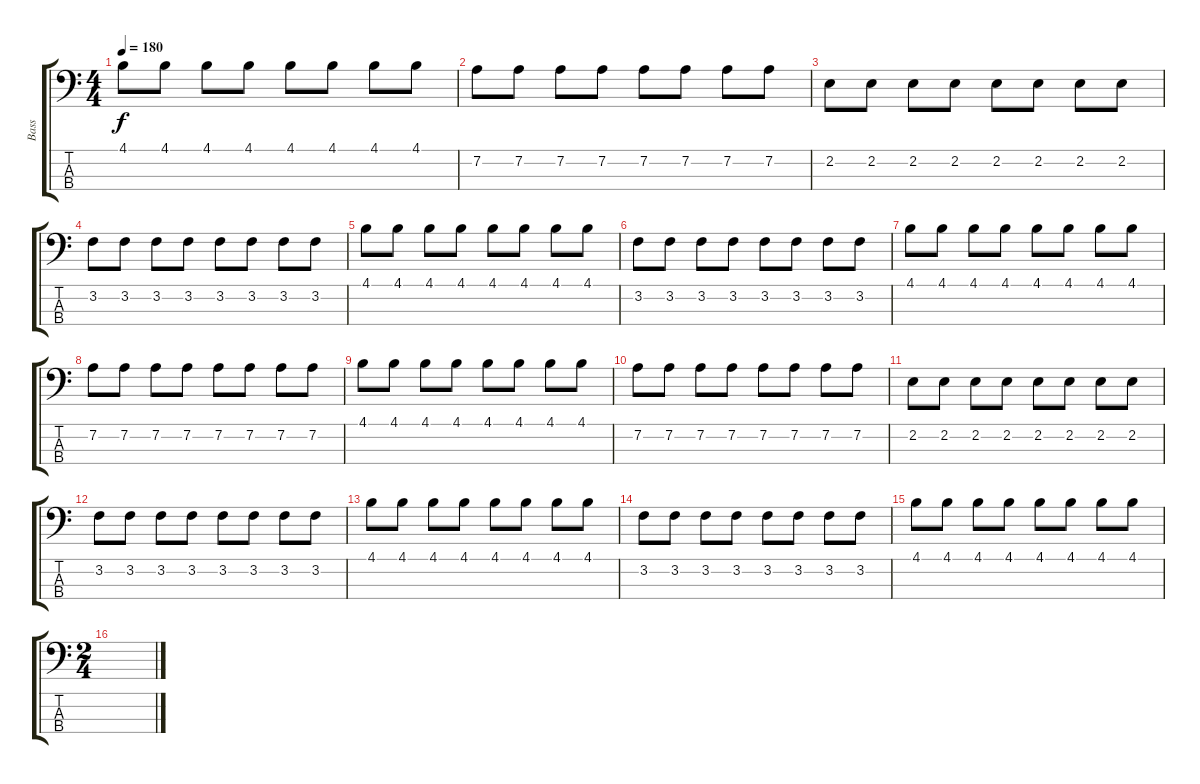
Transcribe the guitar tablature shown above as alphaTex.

\track ("Bass" "Bass") {instrument electricbassfinger}
\staff {score tabs}
\tuning (G2 D2 A1 E1) {hide}
\ts (4 4)
\tempo 180
\clef f4
\ks c
4.1.8{dy f} 4.1.8 4.1.8 4.1.8 4.1.8 4.1.8 4.1.8 4.1.8 |
7.2.8 7.2.8 7.2.8 7.2.8 7.2.8 7.2.8 7.2.8 7.2.8 |
2.2.8 2.2.8 2.2.8 2.2.8 2.2.8 2.2.8 2.2.8 2.2.8 |
3.2.8 3.2.8 3.2.8 3.2.8 3.2.8 3.2.8 3.2.8 3.2.8 |
4.1.8 4.1.8 4.1.8 4.1.8 4.1.8 4.1.8 4.1.8 4.1.8 |
3.2.8 3.2.8 3.2.8 3.2.8 3.2.8 3.2.8 3.2.8 3.2.8 |
4.1.8 4.1.8 4.1.8 4.1.8 4.1.8 4.1.8 4.1.8 4.1.8 |
7.2.8 7.2.8 7.2.8 7.2.8 7.2.8 7.2.8 7.2.8 7.2.8 |
4.1.8 4.1.8 4.1.8 4.1.8 4.1.8 4.1.8 4.1.8 4.1.8 |
7.2.8 7.2.8 7.2.8 7.2.8 7.2.8 7.2.8 7.2.8 7.2.8 |
2.2.8 2.2.8 2.2.8 2.2.8 2.2.8 2.2.8 2.2.8 2.2.8 |
3.2.8 3.2.8 3.2.8 3.2.8 3.2.8 3.2.8 3.2.8 3.2.8 |
4.1.8 4.1.8 4.1.8 4.1.8 4.1.8 4.1.8 4.1.8 4.1.8 |
3.2.8 3.2.8 3.2.8 3.2.8 3.2.8 3.2.8 3.2.8 3.2.8 |
4.1.8 4.1.8 4.1.8 4.1.8 4.1.8 4.1.8 4.1.8 4.1.8 |
\ts (2 4)
